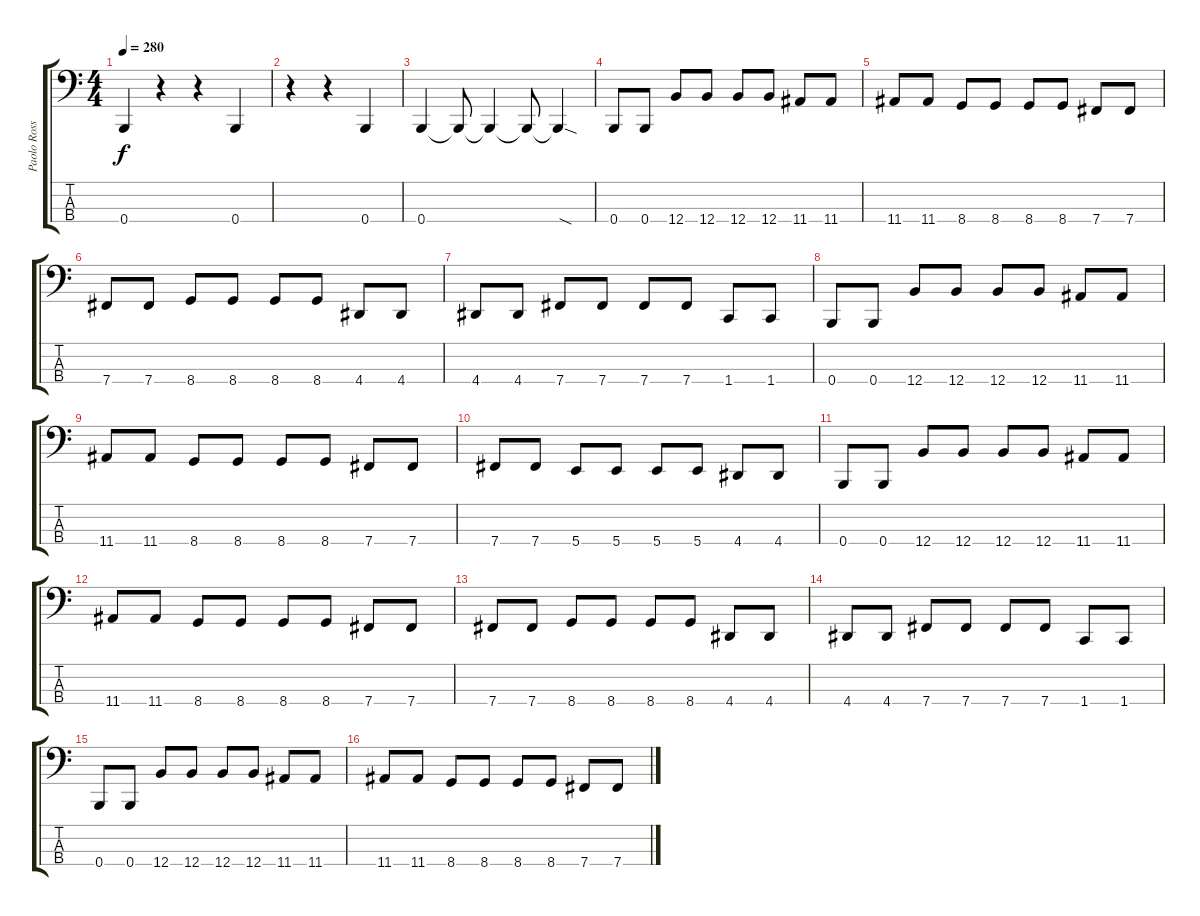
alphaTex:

\track ("Paolo Rossi" "Paolo Ross") {instrument fretlessbass}
\staff {score tabs}
\tuning (D2 A1 E1 B0) {hide}
\ts (4 4)
\tempo 280
\clef f4
\ks c
0.4.4{dy f} r.4 r.4 0.4.4 |
r.4 r.4 0.4.4 |
0.4.4 0.4{t}.8 0.4{t}.4 0.4{t}.8 0.4{sod t}.4 |
0.4.8 0.4.8 12.4.8 12.4.8 12.4.8 12.4.8 11.4.8 11.4.8 |
11.4.8 11.4.8 8.4.8 8.4.8 8.4.8 8.4.8 7.4.8 7.4.8 |
7.4.8 7.4.8 8.4.8 8.4.8 8.4.8 8.4.8 4.4.8 4.4.8 |
4.4.8 4.4.8 7.4.8 7.4.8 7.4.8 7.4.8 1.4.8 1.4.8 |
0.4.8 0.4.8 12.4.8 12.4.8 12.4.8 12.4.8 11.4.8 11.4.8 |
11.4.8 11.4.8 8.4.8 8.4.8 8.4.8 8.4.8 7.4.8 7.4.8 |
7.4.8 7.4.8 5.4.8 5.4.8 5.4.8 5.4.8 4.4.8 4.4.8 |
0.4.8 0.4.8 12.4.8 12.4.8 12.4.8 12.4.8 11.4.8 11.4.8 |
11.4.8 11.4.8 8.4.8 8.4.8 8.4.8 8.4.8 7.4.8 7.4.8 |
7.4.8 7.4.8 8.4.8 8.4.8 8.4.8 8.4.8 4.4.8 4.4.8 |
4.4.8 4.4.8 7.4.8 7.4.8 7.4.8 7.4.8 1.4.8 1.4.8 |
0.4.8 0.4.8 12.4.8 12.4.8 12.4.8 12.4.8 11.4.8 11.4.8 |
11.4.8 11.4.8 8.4.8 8.4.8 8.4.8 8.4.8 7.4.8 7.4.8
